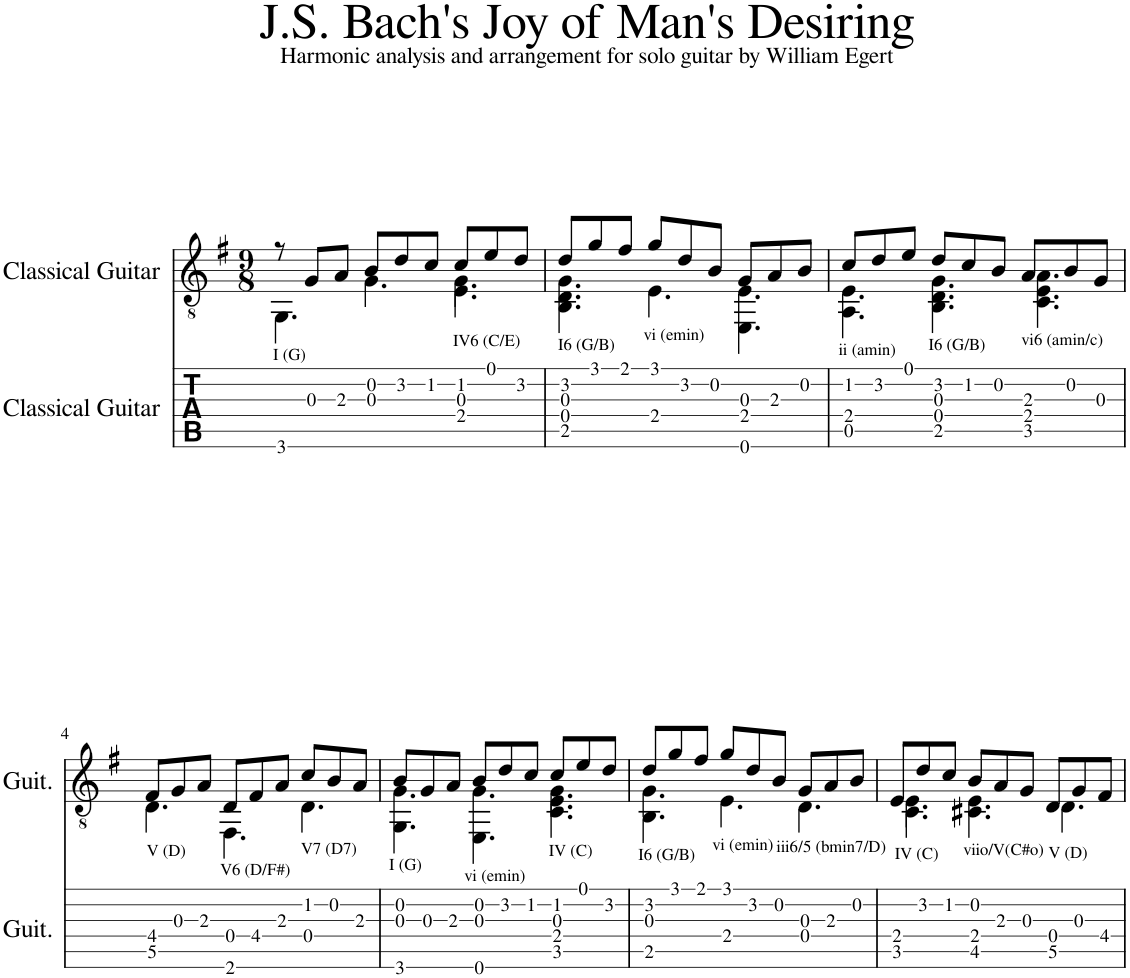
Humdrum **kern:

**kern	**kern
*part2	*part1
*staff2	*staff1
*I"Classical Guitar	*I"Classical Guitar
*I'Guit.	*I'Guit.
*stria6	*
*	*clefGv2
*k[f#]	*k[f#]
*M9/8	*M9/8
=1	=1
*^	*^
*	*	*	*^
!	!	!LO:TX:b:t=I (G)	!	!
8r	4.GG	8r	2.ryy	4.GG\
8GL	.	8G/L	.	.
8AJ	.	8A/J	.	.
8BL	4.G	8B/L	.	4.G\
8d	.	8d/	.	.
8cJ	.	8c/J	.	.
!	!	!LO:TX:b:t=IV6 (C/E)	!	!
8cL	4.E 4.G	8c/L	4.G\	4.E\
8e	.	8e/	.	.
8dJ	.	8d/J	.	.
*	*	*	*v	*v
=2	=2	=2	=2
!	!	!LO:TX:b:t=I6 (G/B)	!
8dL	4.BB 4.D 4.G	8d/L	4.BB\ 4.D\ 4.G\
8g	.	8g/	.
8f#J	.	8f#/J	.
!	!	!LO:TX:b:t=vi (emin)	!
8gL	4.E	8g/L	4.E\
8d	.	8d/	.
8BJ	.	8B/J	.
8GL	4.EE 4.E	8G/L	4.EE\ 4.E\
8A	.	8A/	.
8BJ	.	8B/J	.
=3	=3	=3	=3
*	*	*	*^
!	!	!LO:TX:b:t=ii (amin)	!	!
8cL	4.AA 4.E	8c/L	2.ryy	4.AA\ 4.E\
8d	.	8d/	.	.
8eJ	.	8e/J	.	.
!	!	!LO:TX:b:t=I6 (G/B)	!	!
8dL	4.BB 4.D 4.G	8d/L	.	4.BB\ 4.D\ 4.G\
8c	.	8c/	.	.
8BJ	.	8B/J	.	.
!	!	!LO:TX:b:t=vi6 (amin/c)	!	!
8AL	4.C 4.E	8A/L	4.A\	4.C\ 4.E\
8B	.	8B/	.	.
8GJ	.	8G/J	.	.
*	*	*	*v	*v
!!LO:LB:g=z
=4	=4	=4	=4
!	!	!LO:TX:b:t=V (D)	!
8F#L	4.D	8F#/L	4.D\
8G	.	8G/	.
8AJ	.	8A/J	.
!	!	!LO:TX:b:t=V6 (D/F#)	!
8DL	4.FF#	8D/L	4.FF#\
8F#	.	8F#/	.
8AJ	.	8A/J	.
!	!	!LO:TX:b:t=V7 (D7)	!
8cL	4.D	8c/L	4.D\
8B	.	8B/	.
8AJ	.	8A/J	.
=5	=5	=5	=5
*	*	*	*^
!	!	!LO:TX:b:t=I (G)	!	!
8BL	4.GG 4.G	8B/L	2.ryy	4.GG\ 4.G\
8G	.	8G/	.	.
8AJ	.	8A/J	.	.
!	!	!LO:TX:b:t=vi (emin)	!	!
8BL	4.EE 4.G	8B/L	.	4.EE\ 4.G\
8d	.	8d/	.	.
8cJ	.	8c/J	.	.
!	!	!LO:TX:b:t=IV (C)	!	!
8cL	4.C 4.E 4.G	8c/L	4.G\	4.C\ 4.E\
8e	.	8e/	.	.
8dJ	.	8d/J	.	.
=6	=6	=6	=6	=6
!	!	!LO:TX:b:t=I6 (G/B)	!	!
8dL	4.BB 4.G	8d/L	4.G\	4.BB\
8g	.	8g/	.	.
8f#J	.	8f#/J	.	.
!	!	!LO:TX:b:t=vi (emin)	!	!
8gL	4.E	8g/L	2.ryy	4.E\
8d	.	8d/	.	.
8BJ	.	8B/J	.	.
!	!	!LO:TX:b:t=iii6/5 (bmin7/D)	!	!
8GL	4.D	8G/L	.	4.D\
8A	.	8A/	.	.
8BJ	.	8B/J	.	.
=7	=7	=7	=7	=7
!	!	!LO:TX:b:t=IV (C)	!	!
8r	4.C 4.E	8E/L	4.E\	4.C\
8dL	.	8d/	.	.
8cJ	.	8c/J	.	.
!	!	!LO:TX:b:t=viio/V(C#o)	!	!
8BL	4.C# 4.E	8B/L	2.ryy	4.C#X\ 4.E\
8A	.	8A/	.	.
8GJ	.	8G/J	.	.
!	!	!LO:TX:b:t=V (D)	!	!
8DL	4.D	8D/L	.	4.D\
8G	.	8G/	.	.
8F#J	.	8F#/J	.	.
*v	*v	*	*	*
*	*v	*v	*v
=	=
*-	*-
